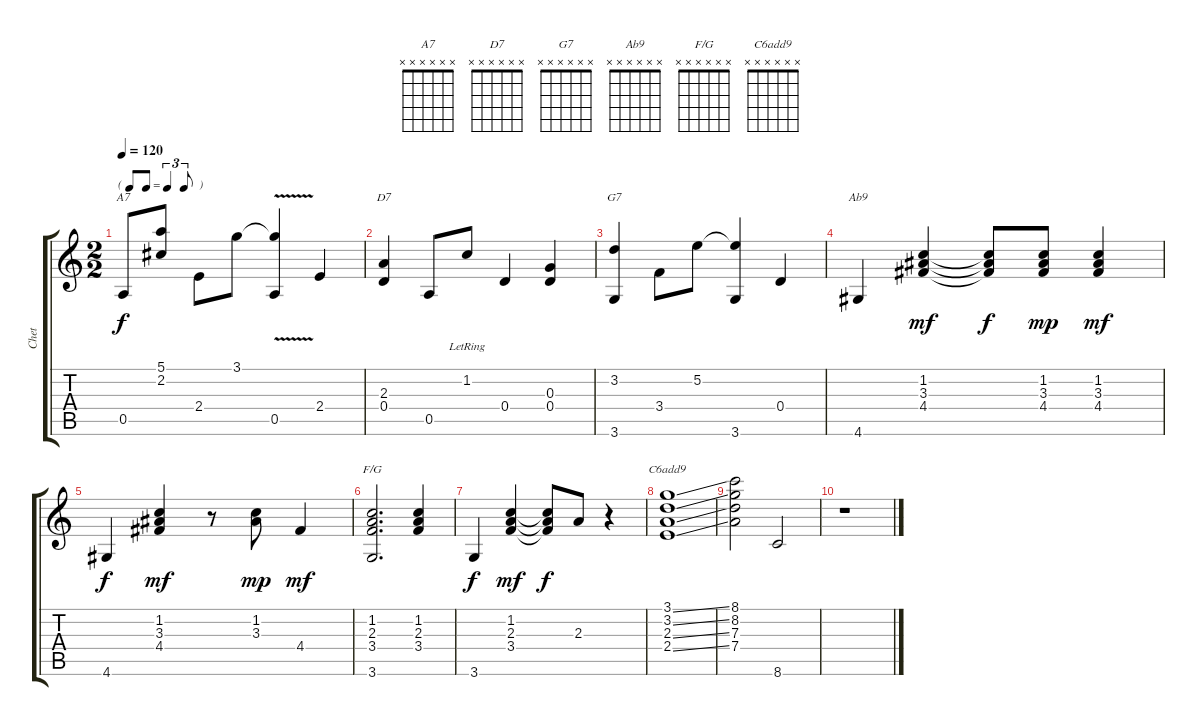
\track ("Chet" "Chet") {instrument electricguitarjazz}
\staff {score tabs}
\tuning (E4 B3 G3 D3 A2 E2) {hide}
\chord ("A7" x x x x x x)
\chord ("D7" x x x x x x)
\chord ("G7" x x x x x x)
\chord ("Ab9" x x x x x x)
\chord ("F/G" x x x x x x)
\chord ("C6add9" x x x x x x)
\ts (2 2)
\tf triplet8th
\tempo 120
\clef g2
\ks c
0.5.8{ch "A7" dy f} (5.1 2.2).8 2.4.8 3.1.8 (3.1{v t} 0.5{v}).4 2.4.4 |
(2.3 0.4).4{ch "D7"} 0.5.8 1.2{lr}.8 0.4.4 (0.3 0.4).4 |
(3.2 3.6).4{ch "G7"} 3.4.8 5.2.8 (5.2{t} 3.6).4 0.4.4 |
4.6.4{ch "Ab9"} (1.2 3.3 4.4).4{dy mf} (1.2{t} 3.3{t} 4.4{t}).8{dy f} (1.2 3.3 4.4).8{dy mp} (1.2 3.3 4.4).4{dy mf} |
4.6.4{dy f} (1.2 3.3 4.4).4{dy mf} r.8 (1.2 3.3).8{dy mp} 4.4.4{dy mf} |
(1.2 2.3 3.4 3.6).2{d ch "F/G"} (1.2 2.3 3.4).4 |
3.6.4{dy f} (1.2 2.3 3.4).4{dy mf} (1.2{t} 2.3{t} 3.4{t}).8{dy f} 2.3.8 r.4 |
(3.1{ss} 3.2{ss} 2.3{ss} 2.4{ss}).1{ch "C6add9"} |
(8.1 8.2 7.3 7.4).2 8.6.2 |
r.1
